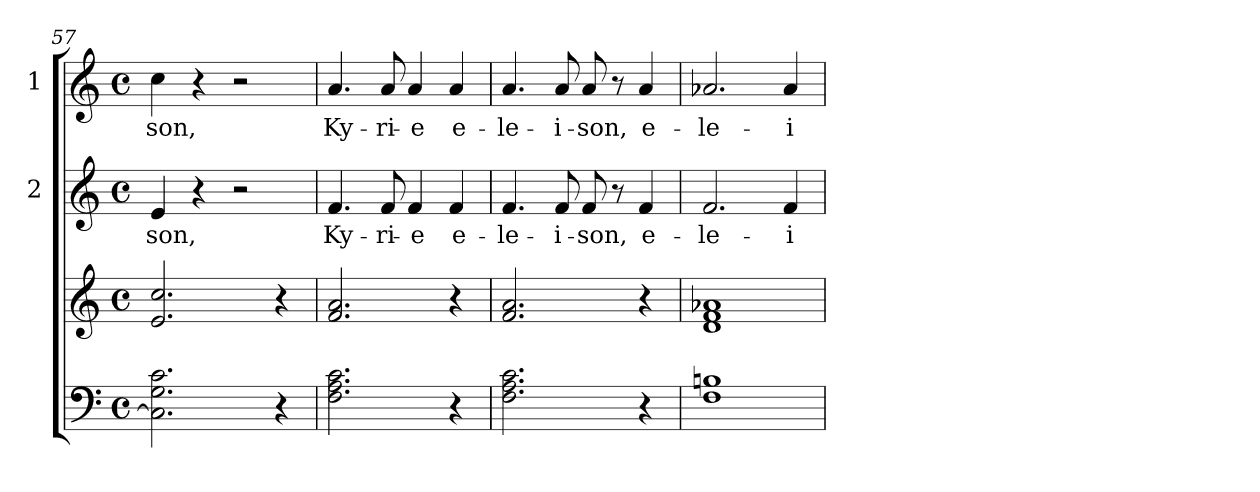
**kern	**kern	**kern	**text	**kern	**text
*part3	*part3	*part2	*part2	*part1	*part1
*staff4	*staff3	*staff2	*staff2	*staff1	*staff1
*	*	*I"2	*	*I"1	*
*clefF4	*clefG2	*clefG2	*	*clefG2	*
*k[]	*k[]	*k[]	*	*k[]	*
*C:	*C:	*C:	*	*C:	*
*M4/4	*M4/4	*M4/4	*	*M4/4	*
*met(c)	*met(c)	*met(c)	*	*met(c)	*
=57	=57	=57	=57	=57	=57
!	!	!	!LO:LY:b	!	!LO:LY:b
2.C\] 2.G\ 2.c\	2.e/ 2.cc/	4e/	-son,	4cc\	-son,
.	.	4r	.	4r	.
.	.	2r	.	2r	.
4r	4r	.	.	.	.
=58	=58	=58	=58	=58	=58
!	!	!	!LO:LY:b	!	!LO:LY:b
2.F\ 2.A\ 2.c\	2.f/ 2.a/	4.f/	Ky-	4.a/	Ky-
!	!	!	!LO:LY:b	!	!LO:LY:b
.	.	8f/	-ri-	8a/	-ri-
!	!	!	!LO:LY:b	!	!LO:LY:b
.	.	4f/	-e	4a/	-e
!	!	!	!LO:LY:b	!	!LO:LY:b
4r	4r	4f/	e-	4a/	e-
=59	=59	=59	=59	=59	=59
!	!	!	!LO:LY:b	!	!LO:LY:b
2.F\ 2.A\ 2.c\	2.f/ 2.a/	4.f/	-le-	4.a/	-le-
!	!	!	!LO:LY:b	!	!LO:LY:b
.	.	8f/	-i-	8a/	-i-
!	!	!	!LO:LY:b	!	!LO:LY:b
.	.	8f/	-son,	8a/	-son,
.	.	8r	.	8r	.
!	!	!	!LO:LY:b	!	!LO:LY:b
4r	4r	4f/	e-	4a/	e-
=60	=60	=60	=60	=60	=60
!	!	!	!LO:LY:b	!	!LO:LY:b
1F 1Bn	1d 1f 1a-X	2.f/	-le-	2.a-X/	-le-
!	!	!	!LO:LY:b	!	!LO:LY:b
.	.	4f/	-i-	4a-/	-i-
=	=	=	=	=	=
*-	*-	*-	*-	*-	*-
